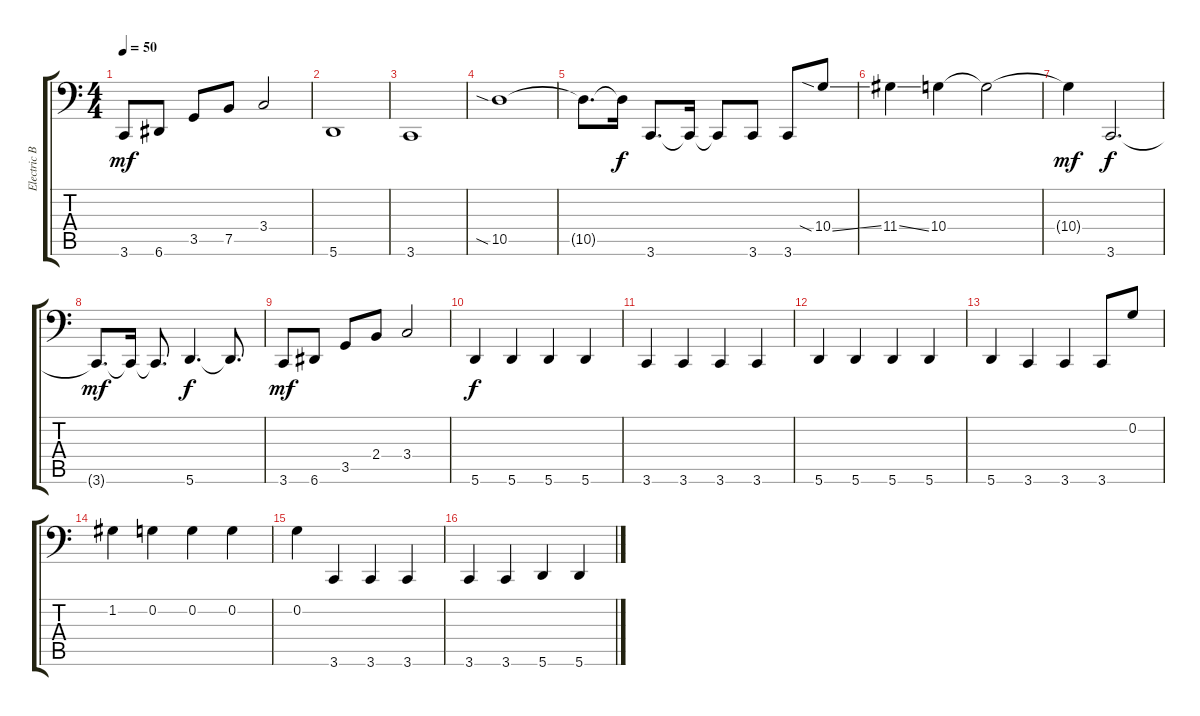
\track ("Electric Bass" "Electric B") {instrument electricbassfinger}
\staff {score tabs}
\tuning (C3 G2 D2 A1 E1 A0) {hide}
\ts (4 4)
\tempo 50
\clef f4
\ks c
3.6.8{dy mf instrument electricbassfinger} 6.6.8 3.5.8 7.5.8 3.4.2 |
5.6.1 |
3.6.1 |
10.5{sia}.1 |
10.5{t}.8{d} 10.5{t}.16{dy f} 3.6.8{d} 3.6{t}.16 3.6{t}.8 3.6.8 3.6.8 10.4{sia ss}.8 |
11.4{ss}.4 10.4.4 10.4{t}.2 |
10.4{t}.4{dy mf} 3.6.2{d dy f} |
3.6{t}.8{d dy mf} 3.6{t}.16 3.6{t}.8{d} 5.6.4{d dy f} 5.6{t}.8{d} |
3.6.8{dy mf} 6.6.8 3.5.8 2.4.8 3.4.2 |
5.6.4{dy f} 5.6.4 5.6.4 5.6.4 |
3.6.4 3.6.4 3.6.4 3.6.4 |
5.6.4 5.6.4 5.6.4 5.6.4 |
5.6.4 3.6.4 3.6.4 3.6.8 0.2.8 |
1.2.4 0.2.4 0.2.4 0.2.4 |
0.2.4 3.6.4 3.6.4 3.6.4 |
3.6.4 3.6.4 5.6.4 5.6.4
